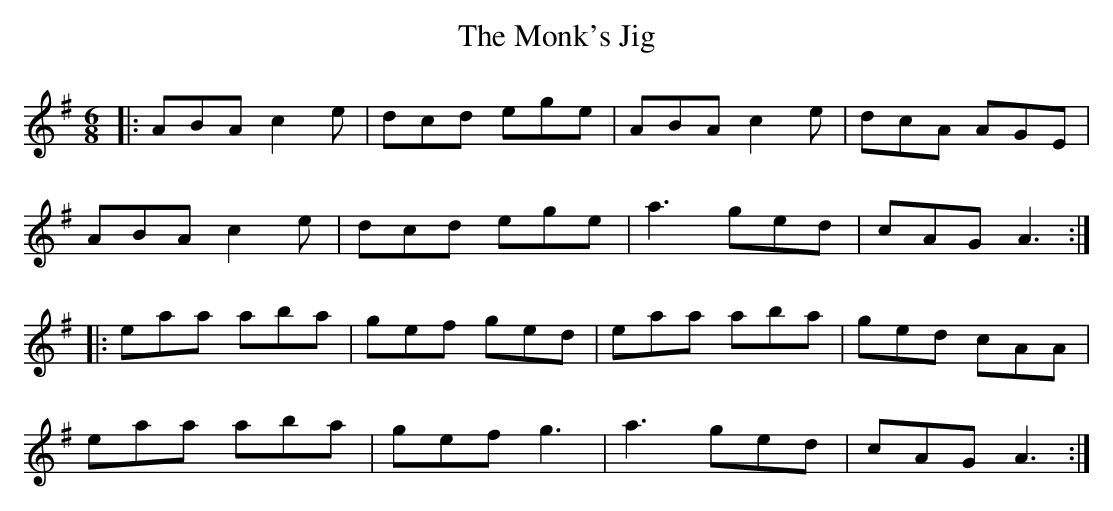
X:1
T:The Monk's Jig
M:6/8
L:1/8
K:Ador
|: ABA c2e | dcd ege | ABA c2e | dcA AGE |
ABA c2e | dcd ege | a3 ged | cAG A3 ::
eaa aba | gef ged | eaa aba | ged cAA |
eaa aba | gef g3 | a3 ged | cAG A3 :|
